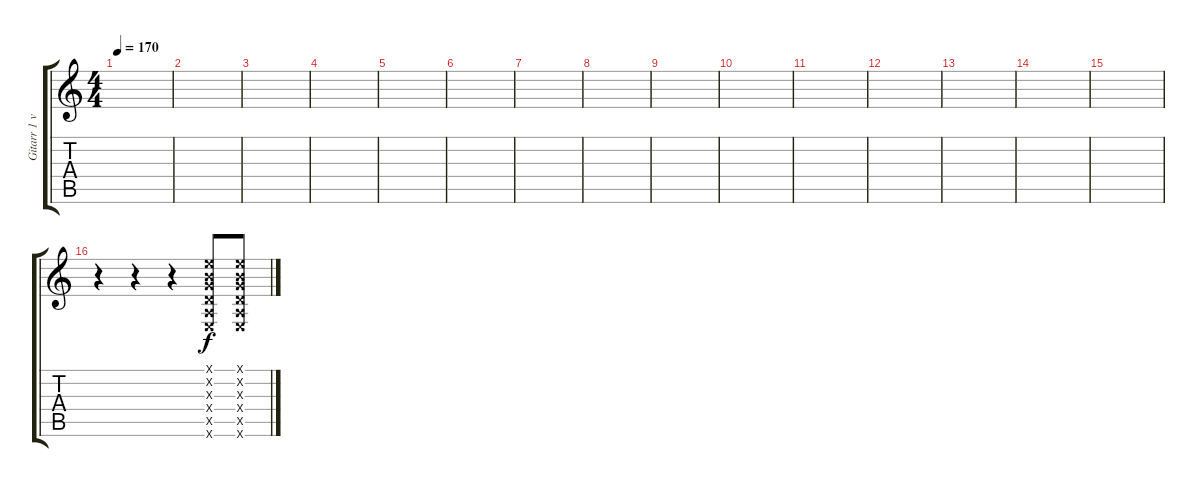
\track ("Gitarr 1 vänster" "Gitarr 1 v") {instrument distortionguitar}
\staff {score tabs}
\tuning (E4 B3 G3 D3 A2 E2) {hide}
\ts (4 4)
\tempo 170
\clef g2
\ks c
|
|
|
|
|
|
|
|
|
|
|
|
|
|
|
r.4 r.4 r.4 (0.1{x} 0.2{x} 0.3{x} 0.4{x} 0.5{x} 0.6{x}).8 (0.1{x} 0.2{x} 0.3{x} 0.4{x} 0.5{x} 0.6{x}).8
